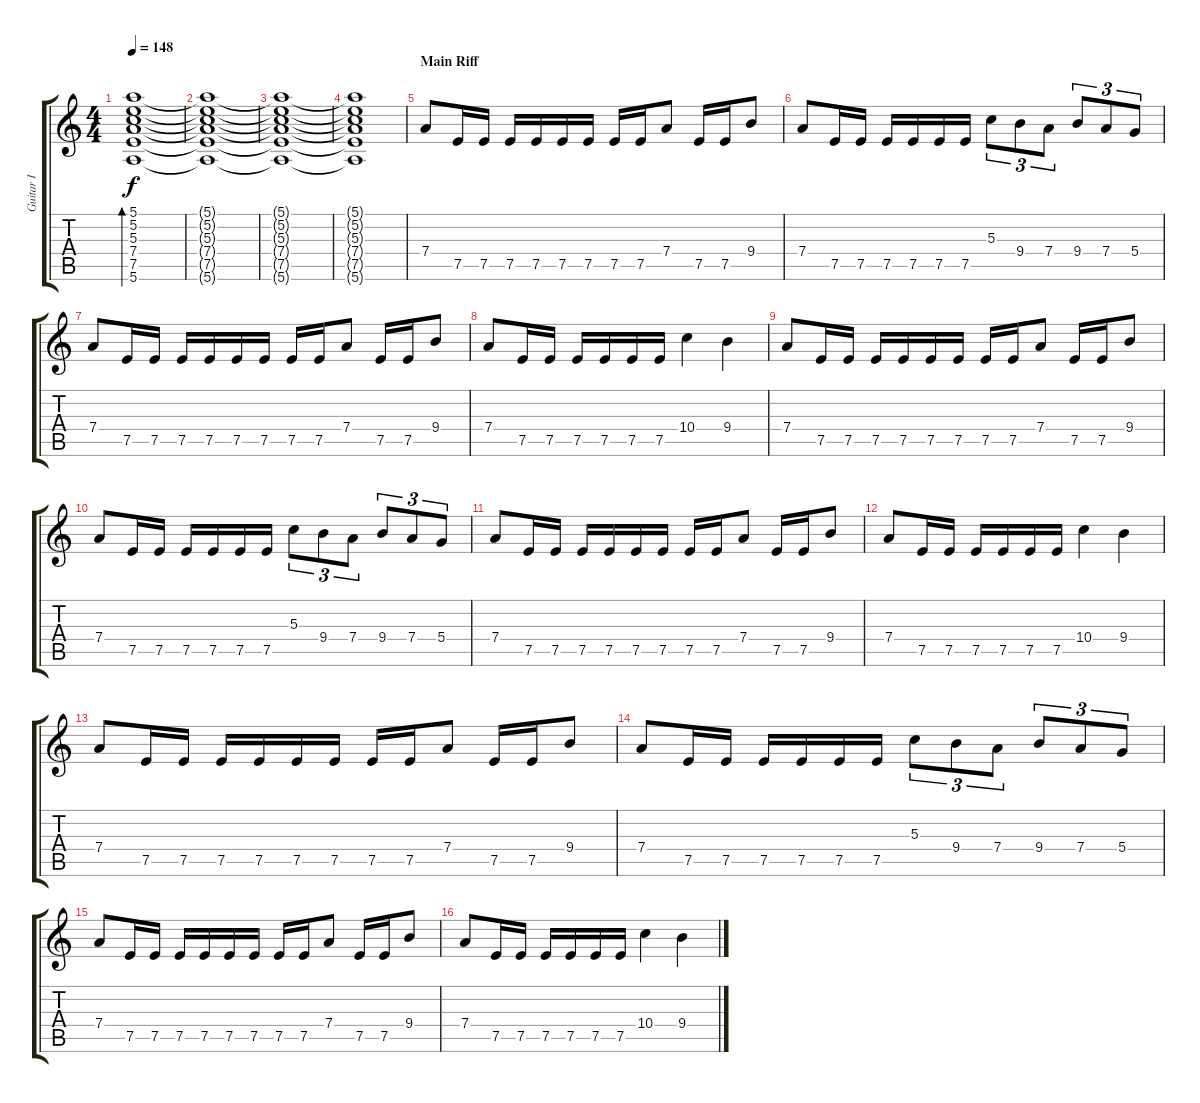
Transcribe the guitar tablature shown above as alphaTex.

\track ("Guitar I" "Guitar I") {instrument distortionguitar}
\staff {score tabs}
\tuning (E4 B3 G3 D3 A2 E2) {hide}
\ts (4 4)
\tempo 148
\clef g2
\ks c
(5.1 5.2 5.3 7.4 7.5 5.6).1{bd 480 dy f} |
(5.1{t} 5.2{t} 5.3{t} 7.4{t} 7.5{t} 5.6{t}).1 |
(5.1{t} 5.2{t} 5.3{t} 7.4{t} 7.5{t} 5.6{t}).1 |
(5.1{t} 5.2{t} 5.3{t} 7.4{t} 7.5{t} 5.6{t}).1 |
\section ("" "Main Riff")
7.4.8{volume 13 instrument distortionguitar} 7.5.16 7.5.16 7.5.16 7.5.16 7.5.16 7.5.16 7.5.16 7.5.16 7.4.8 7.5.16 7.5.16 9.4.8 |
7.4.8{volume 16 instrument distortionguitar} 7.5.16 7.5.16 7.5.16 7.5.16 7.5.16 7.5.16 5.3.8{tu (3 2)} 9.4.8{tu (3 2)} 7.4.8{tu (3 2)} 9.4.8{tu (3 2)} 7.4.8{tu (3 2)} 5.4.8{tu (3 2)} |
7.4.8{volume 16 instrument distortionguitar} 7.5.16 7.5.16 7.5.16 7.5.16 7.5.16 7.5.16 7.5.16 7.5.16 7.4.8 7.5.16 7.5.16 9.4.8 |
7.4.8{volume 16 instrument distortionguitar} 7.5.16 7.5.16 7.5.16 7.5.16 7.5.16 7.5.16 10.4.4 9.4.4 |
7.4.8{volume 16 instrument distortionguitar} 7.5.16 7.5.16 7.5.16 7.5.16 7.5.16 7.5.16 7.5.16 7.5.16 7.4.8 7.5.16 7.5.16 9.4.8 |
7.4.8{volume 16 instrument distortionguitar} 7.5.16 7.5.16 7.5.16 7.5.16 7.5.16 7.5.16 5.3.8{tu (3 2)} 9.4.8{tu (3 2)} 7.4.8{tu (3 2)} 9.4.8{tu (3 2)} 7.4.8{tu (3 2)} 5.4.8{tu (3 2)} |
7.4.8{volume 16 instrument distortionguitar} 7.5.16 7.5.16 7.5.16 7.5.16 7.5.16 7.5.16 7.5.16 7.5.16 7.4.8 7.5.16 7.5.16 9.4.8 |
7.4.8{volume 16 instrument distortionguitar} 7.5.16 7.5.16 7.5.16 7.5.16 7.5.16 7.5.16 10.4.4 9.4.4 |
7.4.8{volume 16 instrument distortionguitar} 7.5.16 7.5.16 7.5.16 7.5.16 7.5.16 7.5.16 7.5.16 7.5.16 7.4.8 7.5.16 7.5.16 9.4.8 |
7.4.8{volume 16 instrument distortionguitar} 7.5.16 7.5.16 7.5.16 7.5.16 7.5.16 7.5.16 5.3.8{tu (3 2)} 9.4.8{tu (3 2)} 7.4.8{tu (3 2)} 9.4.8{tu (3 2)} 7.4.8{tu (3 2)} 5.4.8{tu (3 2)} |
7.4.8{volume 16 instrument distortionguitar} 7.5.16 7.5.16 7.5.16 7.5.16 7.5.16 7.5.16 7.5.16 7.5.16 7.4.8 7.5.16 7.5.16 9.4.8 |
7.4.8{volume 14 instrument distortionguitar} 7.5.16 7.5.16 7.5.16 7.5.16 7.5.16 7.5.16 10.4.4 9.4.4
